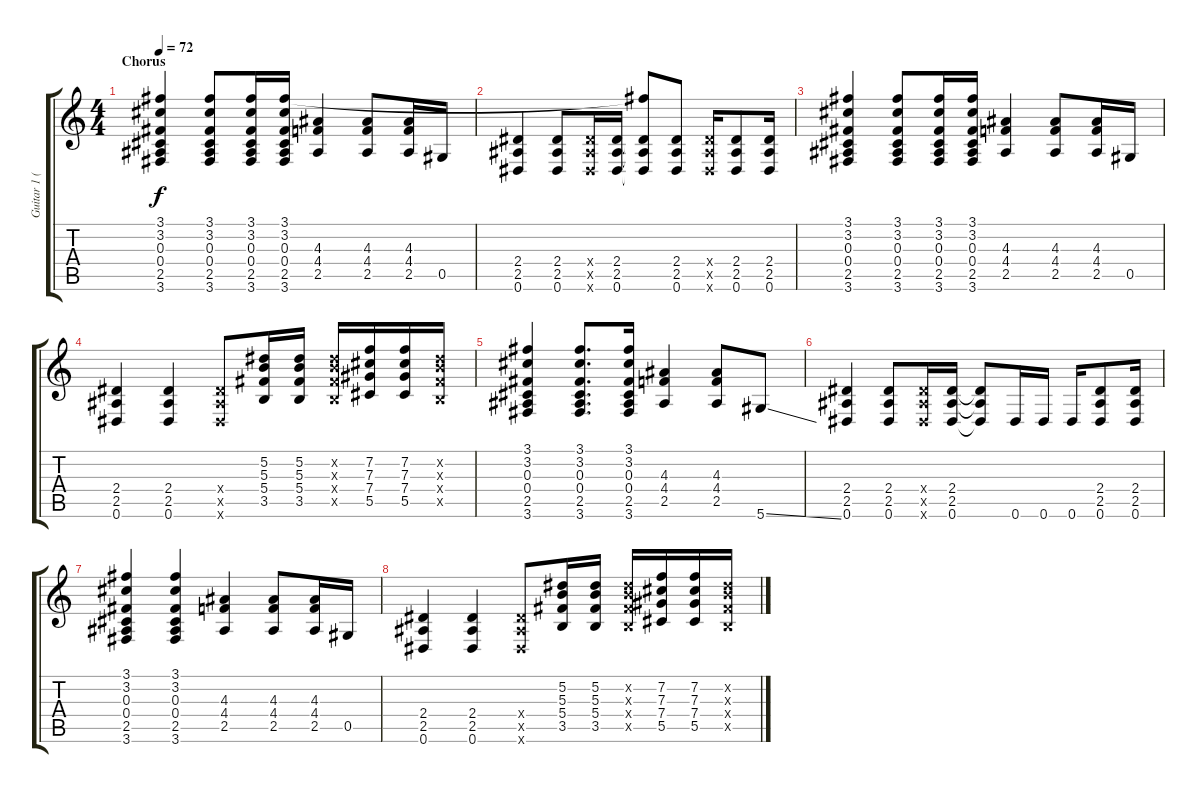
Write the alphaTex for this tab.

\track ("Guitar 1 (Slash)" "Guitar 1 (") {instrument distortionguitar}
\staff {score tabs}
\tuning (Eb4 Bb3 Gb3 Db3 Ab2 Eb2) {hide}
\ts (4 4)
\section ("" "Chorus")
\tempo 72
\clef g2
\ks c
(3.1 3.2 0.3 0.4 2.5 3.6).4{dy f} (3.1 3.2 0.3 0.4 2.5 3.6).8 (3.1 3.2 0.3 0.4 2.5 3.6).16 (3.1 3.2 0.3 0.4 2.5 3.6).16 (4.3 4.4 2.5).4 (4.3 4.4 2.5).8 (4.3 4.4 2.5).16 0.5.16 |
(2.4 2.5 0.6).4 (2.4 2.5 0.6).8 (2.4{x} 2.5{x} 0.6{x}).16 (2.4 2.5 0.6).16 (3.1{t} 2.4{t} 2.5{t} 0.6{t}).8 (2.4 2.5 0.6).8 (2.4{x} 2.5{x} 0.6{x}).16 (2.4 2.5 0.6).8 (2.4 2.5 0.6).16 |
(3.1 3.2 0.3 0.4 2.5 3.6).4 (3.1 3.2 0.3 0.4 2.5 3.6).8 (3.1 3.2 0.3 0.4 2.5 3.6).16 (3.1 3.2 0.3 0.4 2.5 3.6).16 (4.3 4.4 2.5).4 (4.3 4.4 2.5).8 (4.3 4.4 2.5).16 0.5.16 |
(2.4 2.5 0.6).4 (2.4 2.5 0.6).4 (2.4{x} 2.5{x} 0.6{x}).8 (5.2 5.3 5.4 3.5).16 (5.2 5.3 5.4 3.5).16 (5.2{x} 5.3{x} 5.4{x} 3.5{x}).16 (7.2 7.3 7.4 5.5).16 (7.2 7.3 7.4 5.5).16 (5.2{x} 5.3{x} 5.4{x} 3.5{x}).16 |
(3.1 3.2 0.3 0.4 2.5 3.6).4 (3.1 3.2 0.3 0.4 2.5 3.6).8{d} (3.1 3.2 0.3 0.4 2.5 3.6).16 (4.3 4.4 2.5).4 (4.3 4.4 2.5).8 5.6{ss}.8 |
(2.4 2.5 0.6).4 (2.4 2.5 0.6).8 (2.4{x} 2.5{x} 0.6{x}).16 (2.4 2.5 0.6).16 (2.4{t} 2.5{t} 0.6{t}).8 0.6.16 0.6.16 0.6.16 (2.4 2.5 0.6).8 (2.4 2.5 0.6).16 |
(3.1 3.2 0.3 0.4 2.5 3.6).4 (3.1 3.2 0.3 0.4 2.5 3.6).4 (4.3 4.4 2.5).4 (4.3 4.4 2.5).8 (4.3 4.4 2.5).16 0.5.16 |
(2.4 2.5 0.6).4 (2.4 2.5 0.6).4 (2.4{x} 2.5{x} 0.6{x}).8 (5.2 5.3 5.4 3.5).16 (5.2 5.3 5.4 3.5).16 (5.2{x} 5.3{x} 5.4{x} 3.5{x}).16 (7.2 7.3 7.4 5.5).16 (7.2 7.3 7.4 5.5).16 (5.2{x} 5.3{x} 5.4{x} 3.5{x}).16
